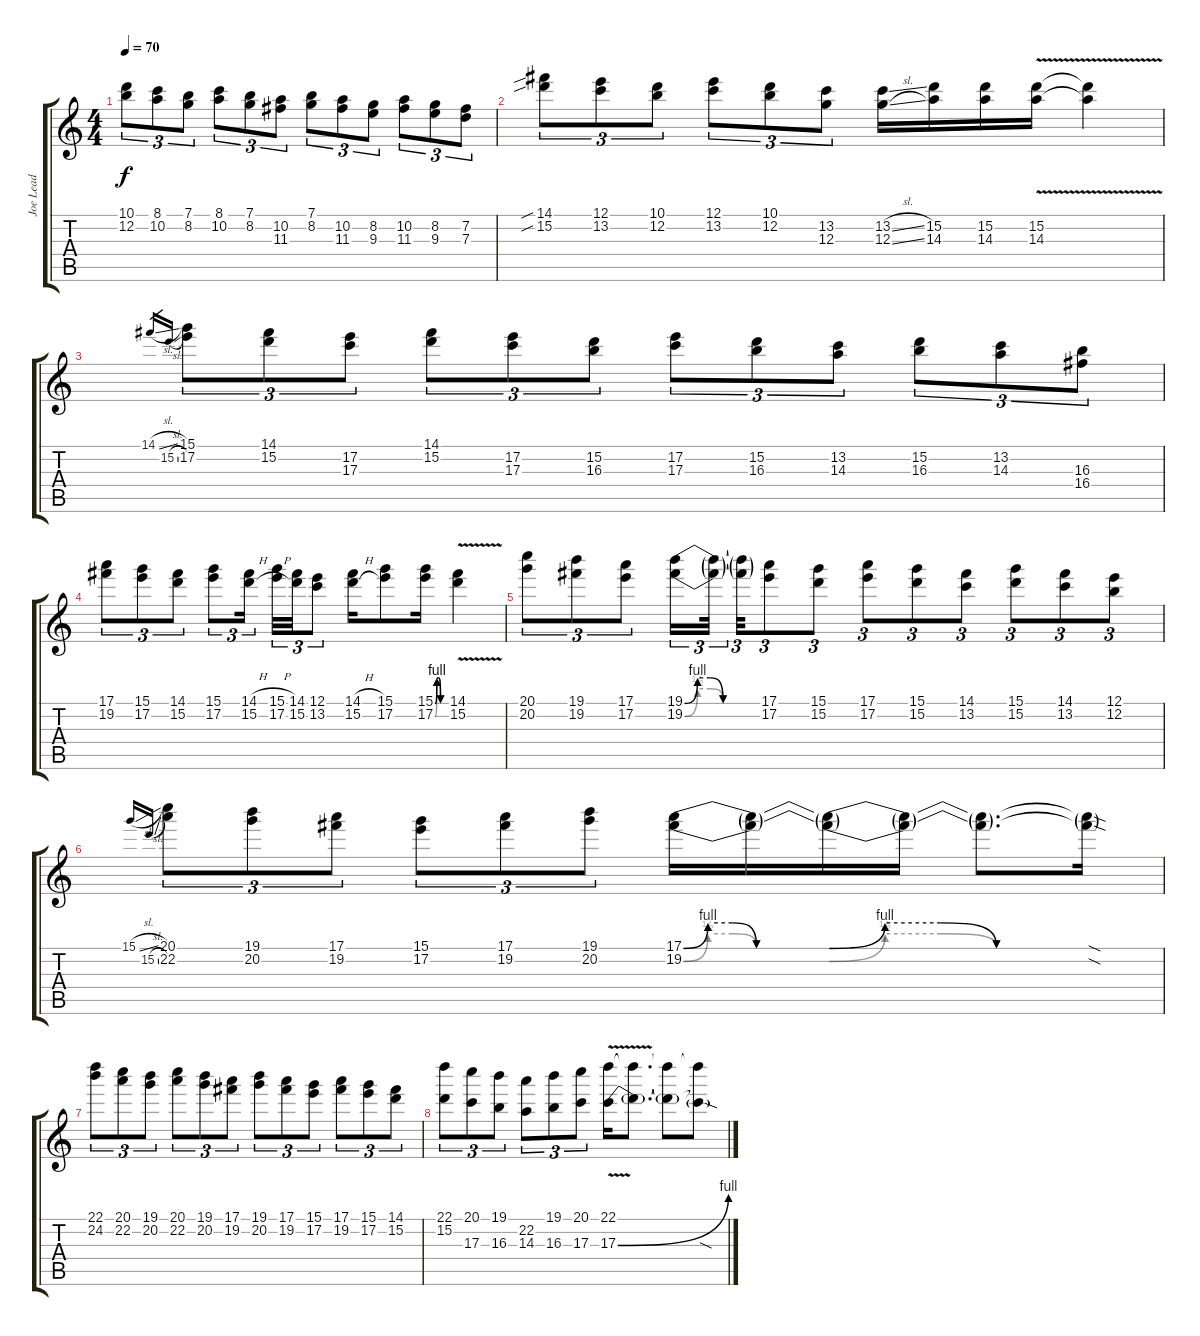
\track ("Joe Lead" "Joe Lead") {instrument distortionguitar}
\staff {score tabs}
\tuning (E4 B3 G3 D3 A2 E2) {hide}
\ts (4 4)
\tempo 70
\clef g2
\ks c
(10.1 12.2).8{tu (3 2) dy f} (8.1 10.2).8{tu (3 2)} (7.1 8.2).8{tu (3 2)} (8.1 10.2).8{tu (3 2)} (7.1 8.2).8{tu (3 2)} (10.2 11.3).8{tu (3 2)} (7.1 8.2).8{tu (3 2)} (10.2 11.3).8{tu (3 2)} (8.2 9.3).8{tu (3 2)} (10.2 11.3).8{tu (3 2)} (8.2 9.3).8{tu (3 2)} (7.2 7.3).8{tu (3 2)} |
(14.1{sib} 15.2{sib}).8{tu (3 2)} (12.1 13.2).8{tu (3 2)} (10.1 12.2).8{tu (3 2)} (12.1 13.2).8{tu (3 2)} (10.1 12.2).8{tu (3 2)} (13.2 12.3).8{tu (3 2)} (13.2{sl} 12.3{sl}).16 (15.2 14.3).16 (15.2 14.3).16 (15.2{v} 14.3{v}).16 (15.2{t} 14.3{t}).4 |
14.1{sl}.16{gr} 15.2{sl}.16{gr} (15.1 17.2).8{tu (3 2)} (14.1 15.2).8{tu (3 2)} (17.2 17.3).8{tu (3 2)} (14.1 15.2).8{tu (3 2)} (17.2 17.3).8{tu (3 2)} (15.2 16.3).8{tu (3 2)} (17.2 17.3).8{tu (3 2)} (15.2 16.3).8{tu (3 2)} (13.2 14.3).8{tu (3 2)} (15.2 16.3).8{tu (3 2)} (13.2 14.3).8{tu (3 2)} (16.3 16.4).8{tu (3 2)} |
(17.1 19.2).8{tu (3 2)} (15.1 17.2).8{tu (3 2)} (14.1 15.2).8{tu (3 2)} (15.1 17.2).8{tu (3 2)} (14.1{h} 15.2{h}).16{tu (3 2) beam splitsecondary} (15.1{h} 17.2{h}).32{tu (3 2) beam merge} (14.1 15.2).32{tu (3 2)} (12.1 13.2).8{tu (3 2)} (14.1{h} 15.2{h}).16 (15.1 17.2).8 (15.1{be (custom 0 0 10 4 20 4 30 0 60 0)} 17.2{be (custom 0 0 10 4 20 4 30 0 60 0)}).16 (14.1{v} 15.2{v}).4 |
(20.1 20.2).8{tu (3 2)} (19.1 19.2).8{tu (3 2)} (17.1 17.2).8{tu (3 2)} (19.1{be (custom 0 0 10 4 20 4 30 0 60 0)} 19.2{be (custom 0 0 10 2 20 2 30 0 60 0)}).16{tu (3 2)} (19.1{t} 19.2{t}).32{tu (3 2) beam splitsecondary} (19.1{t} 19.2{t}).32{tu (3 2)} (17.1 17.2).8{tu (3 2)} (15.1 15.2).8{tu (3 2)} (17.1 17.2).8{tu (3 2)} (15.1 15.2).8{tu (3 2)} (14.1 13.2).8{tu (3 2)} (15.1 15.2).8{tu (3 2)} (14.1 13.2).8{tu (3 2)} (12.1 12.2).8{tu (3 2)} |
15.1{sl}.16{gr onbeat} 15.2{sl}.16{gr onbeat} (20.1 22.2).8{tu (3 2)} (19.1 20.2).8{tu (3 2)} (17.1 19.2).8{tu (3 2)} (15.1 17.2).8{tu (3 2)} (17.1 19.2).8{tu (3 2)} (19.1 20.2).8{tu (3 2)} (17.1{be (custom 0 0 10 4 20 4 30 0 60 0)} 19.2{be (custom 0 0 10 2 20 2 30 0 60 0)}).16 (17.1{t} 19.2{t}).16 (17.1{be (custom 0 0 10 4 20 4 30 0 60 0) t} 19.2{be (custom 0 0 10 2 20 2 30 0 60 0) t}).16 (17.1{t} 19.2{t}).16 (17.1{t} 19.2{t}).8{d} (17.1{sod t} 19.2{sod t}).16 |
(22.1 24.2).8{tu (3 2)} (20.1 22.2).8{tu (3 2)} (19.1 20.2).8{tu (3 2)} (20.1 22.2).8{tu (3 2)} (19.1 20.2).8{tu (3 2)} (17.1 19.2).8{tu (3 2)} (19.1 20.2).8{tu (3 2)} (17.1 19.2).8{tu (3 2)} (15.1 17.2).8{tu (3 2)} (17.1 19.2).8{tu (3 2)} (15.1 17.2).8{tu (3 2)} (14.1 15.2).8{tu (3 2)} |
(22.1 15.2).8{tu (3 2)} (20.1 17.3).8{tu (3 2)} (19.1 16.3).8{tu (3 2)} (22.2 14.3).8{tu (3 2)} (19.1 16.3).8{tu (3 2)} (20.1 17.3).8{tu (3 2)} (22.1 17.3{be (bend 0 0 60 4) v}).16 (22.1{t} 17.3{t}).8{d} (22.1{t} 17.3{t}).8 (22.1{t} 17.3{sod t}).8
